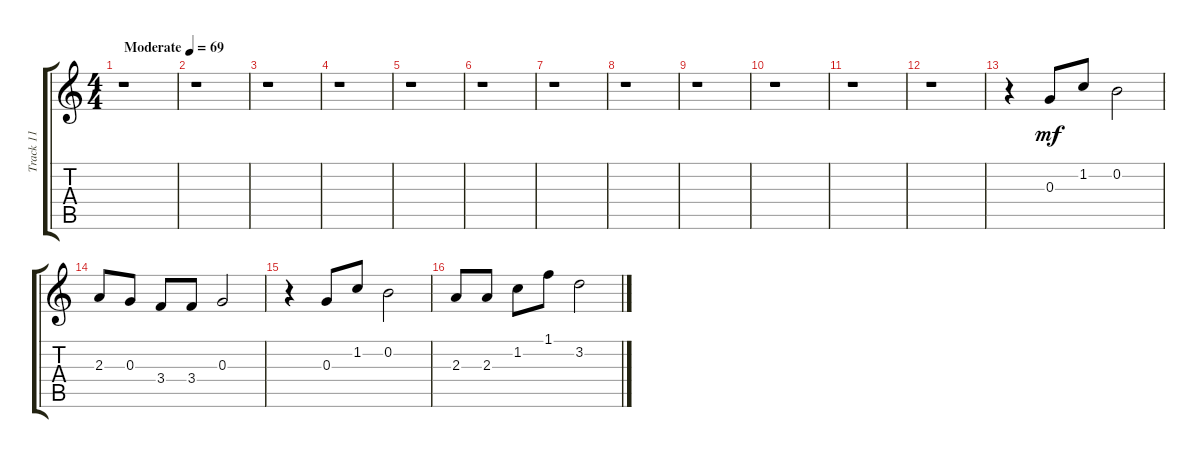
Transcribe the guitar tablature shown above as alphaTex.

\track ("Track 11" "Track 11") {instrument electricguitarmuted}
\staff {score tabs}
\tuning (E4 B3 G3 D3 A2 E2) {hide}
\ts (4 4)
\tempo (69 "Moderate")
\clef g2
\ks c
r.1{dy mf instrument electricguitarmuted} |
r.1 |
r.1 |
r.1 |
r.1 |
r.1 |
r.1 |
r.1 |
r.1 |
r.1 |
r.1 |
r.1 |
r.4 0.3.8 1.2.8 0.2.2 |
2.3.8 0.3.8 3.4.8 3.4.8 0.3.2 |
r.4 0.3.8 1.2.8 0.2.2 |
2.3.8 2.3.8 1.2.8 1.1.8 3.2.2
